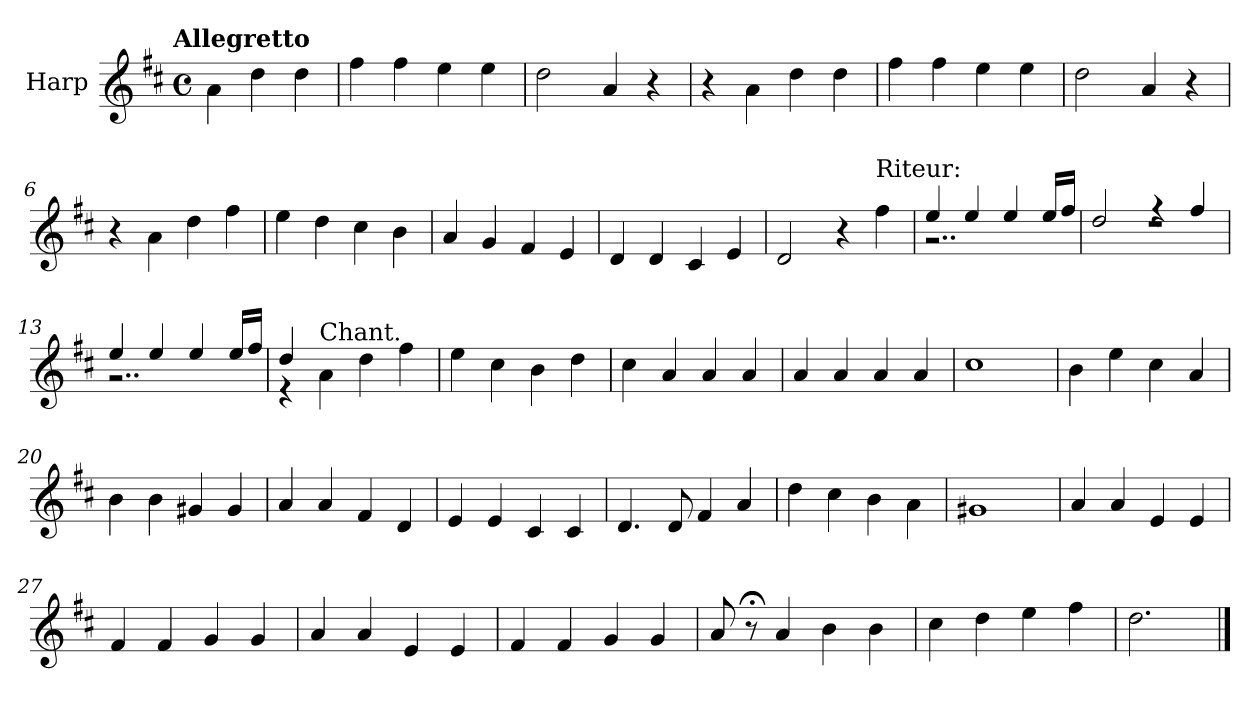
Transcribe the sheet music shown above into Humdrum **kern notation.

**kern
*part1
*staff1
*I"Harp
*I'Hrp.
*clefG2
*k[f#c#]
!!LO:TX:omd:t=Allegretto
*M4/4
*met(c)
*MM116
=
4a\
4dd\
4dd\
=1
4ff#\
4ff#\
4ee\
4ee\
=2
2dd\
4a/
4r
=3
4r
4a\
4dd\
4dd\
=4
4ff#\
4ff#\
4ee\
4ee\
=5
2dd\
4a/
4r
=6
4r
4a\
4dd\
4ff#\
=7
4ee\
4dd\
4cc#\
4b\
=8
4a/
4g/
4f#/
4e/
!!LO:LB:g=z
=9
4d/
4d/
4c#/
4e/
=10
2d/
4r
!LO:TX:a:t=Riteur&colon;
4ff#\
=11
*^
4ee/	2..r
4ee/	.
4ee/	.
16ee/LL	.
16ff#/JJ	.
=12	=12
2dd/	1rdd
4r	.
4ff#/	.
=13	=13
4ee/	2..r
4ee/	.
4ee/	.
16ee/LL	.
16ff#/JJ	.
=14	=14
4dd/	4r
!LO:TX:a:t=Chant.	!
4a\	2ryy
4dd\	.
4ff#\	4ryy
*v	*v
=15
4ee\
4cc#\
4b\
4dd\
=16
4cc#\
4a/
4a/
4a/
=17
4a/
4a/
4a/
4a/
!!LO:LB:g=z
=18
1cc#
=19
4b\
4ee\
4cc#\
4a/
=20
4b\
4b\
4g#X/
4g#/
=21
4a/
4a/
4f#/
4d/
=22
4e/
4e/
4c#/
4c#/
=23
4.d/
8d/
4f#/
4a/
=24
4dd\
4cc#\
4b\
4a\
=25
1g#X
=26
4a/
4a/
4e/
4e/
!!LO:LB:g=z
=27
4f#/
4f#/
4g/
4g/
=28
4a/
4a/
4e/
4e/
=29
4f#/
4f#/
4g/
4g/
=30
8a/
8r;<
4a/
4b\
4b\
=31
4cc#\
4dd\
4ee\
4ff#\
=32
2.dd\
==
*-
